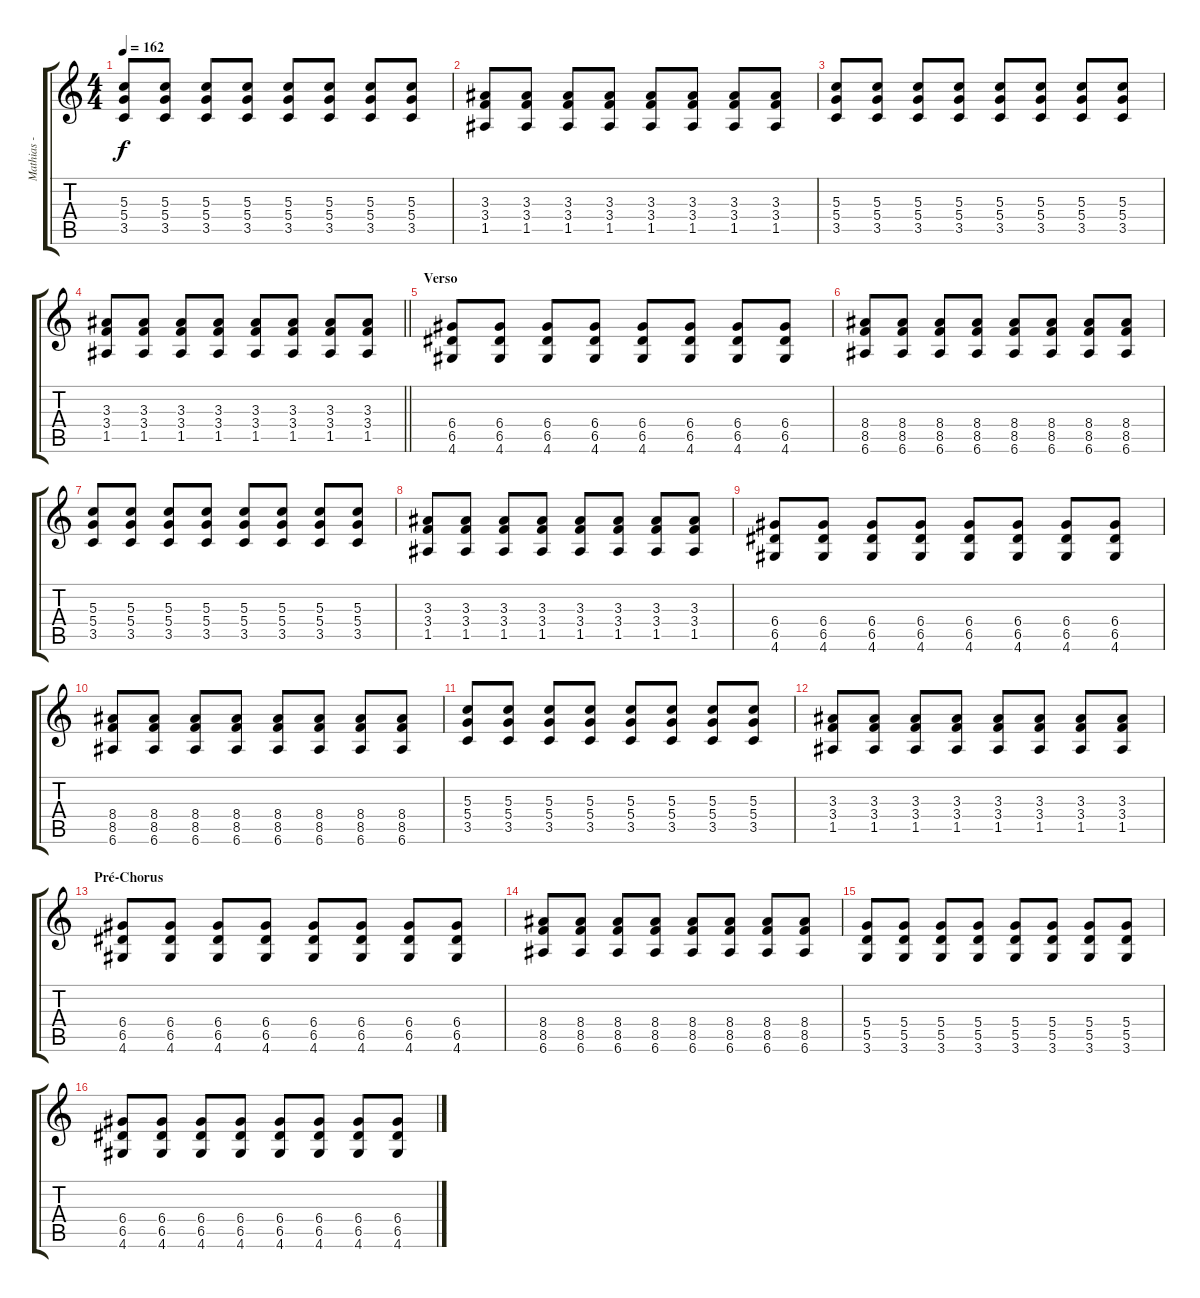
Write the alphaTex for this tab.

\track ("Mathias - Left Guitar" "Mathias - ") {instrument distortionguitar}
\staff {score tabs}
\tuning (E4 B3 G3 D3 A2 E2) {hide}
\ts (4 4)
\tempo 162
\clef g2
\ks c
(5.3 5.4 3.5).8{dy f} (5.3 5.4 3.5).8 (5.3 5.4 3.5).8 (5.3 5.4 3.5).8 (5.3 5.4 3.5).8 (5.3 5.4 3.5).8 (5.3 5.4 3.5).8 (5.3 5.4 3.5).8 |
(3.3 3.4 1.5).8 (3.3 3.4 1.5).8 (3.3 3.4 1.5).8 (3.3 3.4 1.5).8 (3.3 3.4 1.5).8 (3.3 3.4 1.5).8 (3.3 3.4 1.5).8 (3.3 3.4 1.5).8 |
(5.3 5.4 3.5).8 (5.3 5.4 3.5).8 (5.3 5.4 3.5).8 (5.3 5.4 3.5).8 (5.3 5.4 3.5).8 (5.3 5.4 3.5).8 (5.3 5.4 3.5).8 (5.3 5.4 3.5).8 |
\barLineRight lightlight
(3.3 3.4 1.5).8 (3.3 3.4 1.5).8 (3.3 3.4 1.5).8 (3.3 3.4 1.5).8 (3.3 3.4 1.5).8 (3.3 3.4 1.5).8 (3.3 3.4 1.5).8 (3.3 3.4 1.5).8 |
\section ("" "Verso")
(6.4 6.5 4.6).8 (6.4 6.5 4.6).8 (6.4 6.5 4.6).8 (6.4 6.5 4.6).8 (6.4 6.5 4.6).8 (6.4 6.5 4.6).8 (6.4 6.5 4.6).8 (6.4 6.5 4.6).8 |
(8.4 8.5 6.6).8 (8.4 8.5 6.6).8 (8.4 8.5 6.6).8 (8.4 8.5 6.6).8 (8.4 8.5 6.6).8 (8.4 8.5 6.6).8 (8.4 8.5 6.6).8 (8.4 8.5 6.6).8 |
(5.3 5.4 3.5).8 (5.3 5.4 3.5).8 (5.3 5.4 3.5).8 (5.3 5.4 3.5).8 (5.3 5.4 3.5).8 (5.3 5.4 3.5).8 (5.3 5.4 3.5).8 (5.3 5.4 3.5).8 |
(3.3 3.4 1.5).8 (3.3 3.4 1.5).8 (3.3 3.4 1.5).8 (3.3 3.4 1.5).8 (3.3 3.4 1.5).8 (3.3 3.4 1.5).8 (3.3 3.4 1.5).8 (3.3 3.4 1.5).8 |
(6.4 6.5 4.6).8 (6.4 6.5 4.6).8 (6.4 6.5 4.6).8 (6.4 6.5 4.6).8 (6.4 6.5 4.6).8 (6.4 6.5 4.6).8 (6.4 6.5 4.6).8 (6.4 6.5 4.6).8 |
(8.4 8.5 6.6).8 (8.4 8.5 6.6).8 (8.4 8.5 6.6).8 (8.4 8.5 6.6).8 (8.4 8.5 6.6).8 (8.4 8.5 6.6).8 (8.4 8.5 6.6).8 (8.4 8.5 6.6).8 |
(5.3 5.4 3.5).8 (5.3 5.4 3.5).8 (5.3 5.4 3.5).8 (5.3 5.4 3.5).8 (5.3 5.4 3.5).8 (5.3 5.4 3.5).8 (5.3 5.4 3.5).8 (5.3 5.4 3.5).8 |
(3.3 3.4 1.5).8 (3.3 3.4 1.5).8 (3.3 3.4 1.5).8 (3.3 3.4 1.5).8 (3.3 3.4 1.5).8 (3.3 3.4 1.5).8 (3.3 3.4 1.5).8 (3.3 3.4 1.5).8 |
\section ("" "Pré-Chorus")
(6.4 6.5 4.6).8 (6.4 6.5 4.6).8 (6.4 6.5 4.6).8 (6.4 6.5 4.6).8 (6.4 6.5 4.6).8 (6.4 6.5 4.6).8 (6.4 6.5 4.6).8 (6.4 6.5 4.6).8 |
(8.4 8.5 6.6).8 (8.4 8.5 6.6).8 (8.4 8.5 6.6).8 (8.4 8.5 6.6).8 (8.4 8.5 6.6).8 (8.4 8.5 6.6).8 (8.4 8.5 6.6).8 (8.4 8.5 6.6).8 |
(5.4 5.5 3.6).8 (5.4 5.5 3.6).8 (5.4 5.5 3.6).8 (5.4 5.5 3.6).8 (5.4 5.5 3.6).8 (5.4 5.5 3.6).8 (5.4 5.5 3.6).8 (5.4 5.5 3.6).8 |
(6.4 6.5 4.6).8 (6.4 6.5 4.6).8 (6.4 6.5 4.6).8 (6.4 6.5 4.6).8 (6.4 6.5 4.6).8 (6.4 6.5 4.6).8 (6.4 6.5 4.6).8 (6.4 6.5 4.6).8
